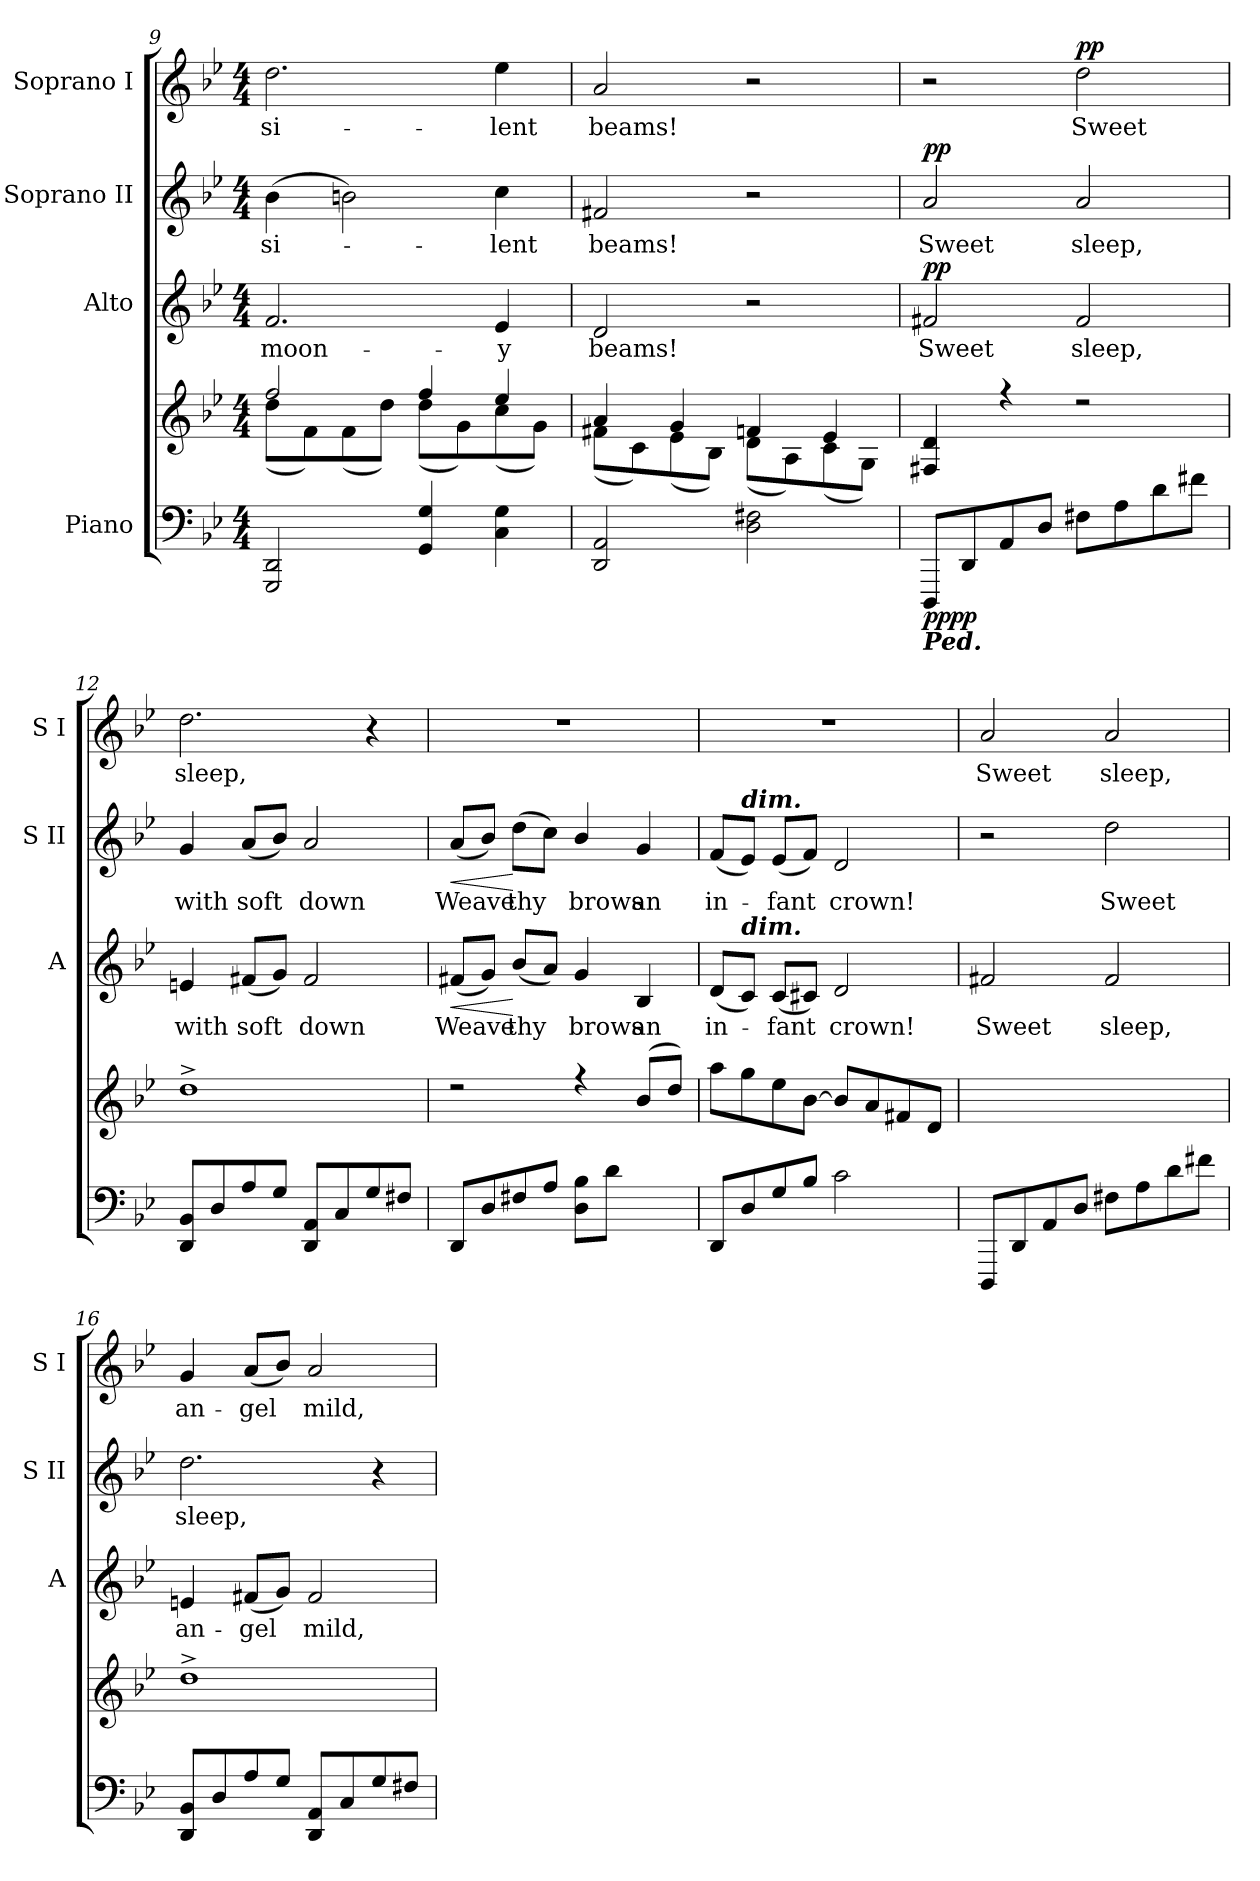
**kern	**kern	**dynam	**kern	**text	**dynam	**kern	**text	**dynam	**kern	**text	**dynam
*part4	*part4	*part4	*part3	*part3	*part3	*part2	*part2	*part2	*part1	*part1	*part1
*staff5	*staff4	*staff4/5	*staff3	*staff3	*staff3	*staff2	*staff2	*staff2	*staff1	*staff1	*staff1
*I"Piano	*	*	*I"Alto	*	*	*I"Soprano II	*	*	*I"Soprano I	*	*
*	*	*	*I'A	*	*	*I'S II	*	*	*I'S I	*	*
!!LO:LB:g=z
*clefF4	*clefG2	*	*clefG2	*	*	*clefG2	*	*	*clefG2	*	*
*k[b-e-]	*k[b-e-]	*	*k[b-e-]	*	*	*k[b-e-]	*	*	*k[b-e-]	*	*
*B-:	*B-:	*	*B-:	*	*	*B-:	*	*	*B-:	*	*
*M4/4	*M4/4	*	*M4/4	*	*	*M4/4	*	*	*M4/4	*	*
=9	=9	=9	=9	=9	=9	=9	=9	=9	=9	=9	=9
*	*^	*	*	*	*	*	*	*	*	*	*
!	!	!	!	!	!LO:LY:b	!	!	!LO:LY:b	!	!	!LO:LY:b	!
2GGG 2DD	2ff/	(<8dd\L	.	2.f	moon-	.	(>4b-	si-	.	2.dd	si-	.
.	.	8f\)	.	.	.	.	.	.	.	.	.	.
.	.	(<8f\	.	.	.	.	2bn)	.	.	.	.	.
.	.	8dd\J)	.	.	.	.	.	.	.	.	.	.
4GG 4G	4ff/	(<8dd\L	.	.	.	.	.	.	.	.	.	.
.	.	8g\)	.	.	.	.	.	.	.	.	.	.
!	!	!	!	!	!LO:LY:b	!	!	!LO:LY:b	!	!	!LO:LY:b	!
4C 4G	4ee-/	(<8cc\	.	4e-	-y	.	4cc	lent	.	4ee-	-lent	.
.	.	8g\J)	.	.	.	.	.	.	.	.	.	.
=10	=10	=10	=10	=10	=10	=10	=10	=10	=10	=10	=10	=10
!	!	!	!	!	!LO:LY:b	!	!	!LO:LY:b	!	!	!LO:LY:b	!
2DD 2AA	4a/	(<8f#X\L	.	2d	beams!	.	2f#X	beams!	.	2a	beams!	.
.	.	8c\)	.	.	.	.	.	.	.	.	.	.
.	4g/	(<8e-\	.	.	.	.	.	.	.	.	.	.
.	.	8B-\J)	.	.	.	.	.	.	.	.	.	.
2D 2F#X	4f/	(<8d\L	.	2r	.	.	2r	.	.	2r	.	.
.	.	8A\)	.	.	.	.	.	.	.	.	.	.
.	4e-/	(<8c\	.	.	.	.	.	.	.	.	.	.
.	.	8G\J)	.	.	.	.	.	.	.	.	.	.
=11	=11	=11	=11	=11	=11	=11	=11	=11	=11	=11	=11	=11
!LO:TX:b:Bi:t=Ped.	!	!	!	!	!	!	!	!	!	!	!	!
!	!	!	!LO:DY:b=2	!	!LO:LY:b	!	!	!LO:LY:b	!	!	!	!
!	!	!	!LO:DY:n=1:b	!	!	!LO:DY:b	!	!	!LO:DY:b	!	!	!
8DDDL	4F#X/ 4d/	1ryy	pp pp	2f#X	Sweet	pp	2a	Sweet	pp	2r	.	.
8DD	.	.	.	.	.	.	.	.	.	.	.	.
8AA	4r	.	.	.	.	.	.	.	.	.	.	.
8DJ	.	.	.	.	.	.	.	.	.	.	.	.
!	!	!	!	!	!LO:LY:b	!	!	!LO:LY:b	!	!	!LO:LY:b	!LO:DY:b
8F#XL	2r	.	.	2f#	sleep,	.	2a	sleep,	.	2dd	Sweet	pp
8A	.	.	.	.	.	.	.	.	.	.	.	.
8d	.	.	.	.	.	.	.	.	.	.	.	.
8f#XJ	.	.	.	.	.	.	.	.	.	.	.	.
=12	=12	=12	=12	=12	=12	=12	=12	=12	=12	=12	=12	=12
!	!	!	!	!	!LO:LY:b	!	!	!LO:LY:b	!	!	!LO:LY:b	!
8DD 8BB-L	1dd^/	1ryy	.	4en	with	.	4g	with	.	2.dd	sleep,	.
8D	.	.	.	.	.	.	.	.	.	.	.	.
!	!	!	!	!	!LO:LY:b	!	!	!LO:LY:b	!	!	!	!
8A	.	.	.	(<8f#XL	soft	.	(<8aL	soft	.	.	.	.
8GJ	.	.	.	8gJ)	.	.	8b-J)	.	.	.	.	.
!	!	!	!	!	!LO:LY:b	!	!	!LO:LY:b	!	!	!	!
8DD 8AAL	.	.	.	2f#	down	.	2a	down	.	.	.	.
8C	.	.	.	.	.	.	.	.	.	.	.	.
8G	.	.	.	.	.	.	.	.	.	4r	.	.
8F#XJ	.	.	.	.	.	.	.	.	.	.	.	.
=13	=13	=13	=13	=13	=13	=13	=13	=13	=13	=13	=13	=13
!	!	!	!	!	!LO:LY:b	!LO:HP:b	!	!LO:LY:b	!LO:HP:b	!	!	!
8DDL	2r	1ryy	.	(<8f#XL	Weave	<	(<8aL	Weave	<	1r	.	.
8D	.	.	.	8gJ)	.	.	8b-J)	.	.	.	.	.
!	!	!	!	!	!LO:LY:b	!	!	!LO:LY:b	!	!	!	!
8F#X	.	.	.	(<8b-L	thy	[	(>8ddL	thy	[	.	.	.
8AJ	.	.	.	8aJ)	.	.	8ccJ)	.	.	.	.	.
!	!	!	!	!	!LO:LY:b	!	!	!LO:LY:b	!	!	!	!
8D 8B-L	4r	.	.	4g/	brows	.	4b-/	brows	.	.	.	.
8dJ	.	.	.	.	.	.	.	.	.	.	.	.
!	!	!	!	!	!LO:LY:b	!	!	!LO:LY:b	!	!	!	!
4ryy	(>8b-/L	.	.	4B-	an	.	4g	an	.	.	.	.
.	8dd/J)	.	.	.	.	.	.	.	.	.	.	.
*	*v	*v	*	*	*	*	*	*	*	*	*	*
!!LO:LB:g=z
=14	=14	=14	=14	=14	=14	=14	=14	=14	=14	=14	=14
!	!	!	!	!LO:LY:b	!	!	!LO:LY:b	!	!	!	!
8DDL	8aaL	.	(<8dL	in-	.	(<8fL	in-	.	1r	.	.
!	!	!	!	!	!	!LO:TX:a:Bi:t=dim.	!	!	!	!	!
!	!	!	!LO:TX:a:Bi:t=dim.	!	!	!	!	!	!	!	!
8D	8gg	.	8cJ)	.	.	8e-J)	.	.	.	.	.
!	!	!	!	!LO:LY:b	!	!	!LO:LY:b	!	!	!	!
8G	8ee-	.	(<8cL	-fant	.	(<8e-L	-fant	.	.	.	.
8B-J	[8b-J	.	8c#XJ)	.	.	8fJ)	.	.	.	.	.
!	!	!	!	!LO:LY:b	!	!	!LO:LY:b	!	!	!	!
2c	8b-L]	.	2d	crown!	.	2d	crown!	.	.	.	.
.	8a	.	.	.	.	.	.	.	.	.	.
.	8f#X	.	.	.	.	.	.	.	.	.	.
.	8dJ	.	.	.	.	.	.	.	.	.	.
=15	=15	=15	=15	=15	=15	=15	=15	=15	=15	=15	=15
!	!	!	!	!LO:LY:b	!	!	!	!	!	!LO:LY:b	!
8DDDL	1ryy	.	2f#X	Sweet	.	2r	.	.	2a	Sweet	.
8DD	.	.	.	.	.	.	.	.	.	.	.
8AA	.	.	.	.	.	.	.	.	.	.	.
8DJ	.	.	.	.	.	.	.	.	.	.	.
!	!	!	!	!LO:LY:b	!	!	!LO:LY:b	!	!	!LO:LY:b	!
8F#XL	.	.	2f#	sleep,	.	2dd	Sweet	.	2a	sleep,	.
8A	.	.	.	.	.	.	.	.	.	.	.
8d	.	.	.	.	.	.	.	.	.	.	.
8f#XJ	.	.	.	.	.	.	.	.	.	.	.
=16	=16	=16	=16	=16	=16	=16	=16	=16	=16	=16	=16
!	!	!	!	!LO:LY:b	!	!	!LO:LY:b	!	!	!LO:LY:b	!
8DD 8BB-L	1dd^	.	4en	an-	.	2.dd	sleep,	.	4g	an-	.
8D	.	.	.	.	.	.	.	.	.	.	.
!	!	!	!	!LO:LY:b	!	!	!	!	!	!LO:LY:b	!
8A	.	.	(<8f#XL	-gel	.	.	.	.	(<8aL	-gel	.
8GJ	.	.	8gJ)	.	.	.	.	.	8b-J)	.	.
!	!	!	!	!LO:LY:b	!	!	!	!	!	!LO:LY:b	!
8DD 8AAL	.	.	2f#	mild,	.	.	.	.	2a	mild,	.
8C	.	.	.	.	.	.	.	.	.	.	.
8G	.	.	.	.	.	4r	.	.	.	.	.
8F#XJ	.	.	.	.	.	.	.	.	.	.	.
=	=	=	=	=	=	=	=	=	=	=	=
*-	*-	*-	*-	*-	*-	*-	*-	*-	*-	*-	*-
